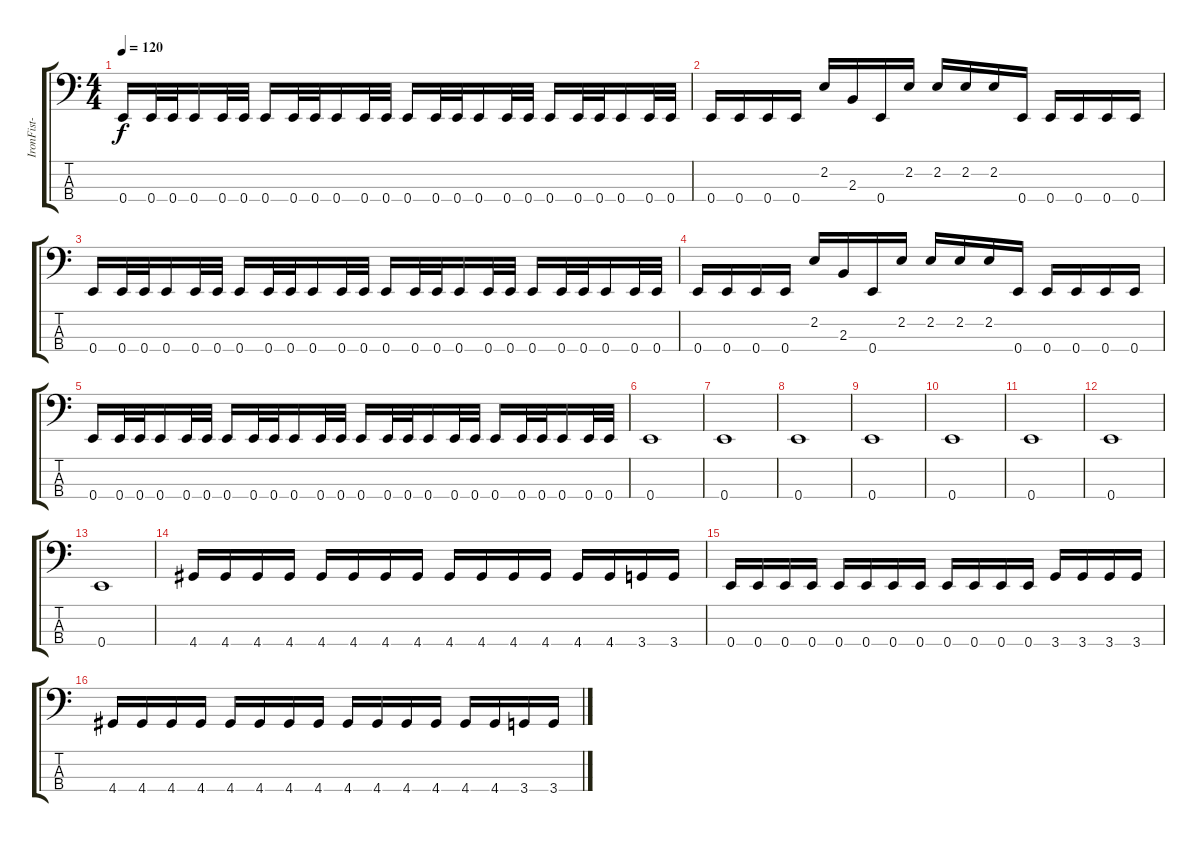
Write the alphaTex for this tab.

\track ("IronFist- Lok" "IronFist- ") {instrument electricbassfinger}
\staff {score tabs}
\tuning (G2 D2 A1 E1) {hide}
\ts (4 4)
\tempo 120
\clef f4
\ks c
0.4.16{dy f} 0.4.32 0.4.32 0.4.16 0.4.32 0.4.32 0.4.16 0.4.32 0.4.32 0.4.16 0.4.32 0.4.32 0.4.16 0.4.32 0.4.32 0.4.16 0.4.32 0.4.32 0.4.16 0.4.32 0.4.32 0.4.16 0.4.32 0.4.32 |
0.4.16 0.4.16 0.4.16 0.4.16 2.2.16 2.3.16 0.4.16 2.2.16 2.2.16 2.2.16 2.2.16 0.4.16 0.4.16 0.4.16 0.4.16 0.4.16 |
0.4.16 0.4.32 0.4.32 0.4.16 0.4.32 0.4.32 0.4.16 0.4.32 0.4.32 0.4.16 0.4.32 0.4.32 0.4.16 0.4.32 0.4.32 0.4.16 0.4.32 0.4.32 0.4.16 0.4.32 0.4.32 0.4.16 0.4.32 0.4.32 |
0.4.16 0.4.16 0.4.16 0.4.16 2.2.16 2.3.16 0.4.16 2.2.16 2.2.16 2.2.16 2.2.16 0.4.16 0.4.16 0.4.16 0.4.16 0.4.16 |
0.4.16 0.4.32 0.4.32 0.4.16 0.4.32 0.4.32 0.4.16 0.4.32 0.4.32 0.4.16 0.4.32 0.4.32 0.4.16 0.4.32 0.4.32 0.4.16 0.4.32 0.4.32 0.4.16 0.4.32 0.4.32 0.4.16 0.4.32 0.4.32 |
0.4.1 |
0.4.1 |
0.4.1 |
0.4.1 |
0.4.1 |
0.4.1 |
0.4.1 |
0.4.1 |
4.4.16 4.4.16 4.4.16 4.4.16 4.4.16 4.4.16 4.4.16 4.4.16 4.4.16 4.4.16 4.4.16 4.4.16 4.4.16 4.4.16 3.4.16 3.4.16 |
0.4.16 0.4.16 0.4.16 0.4.16 0.4.16 0.4.16 0.4.16 0.4.16 0.4.16 0.4.16 0.4.16 0.4.16 3.4.16 3.4.16 3.4.16 3.4.16 |
4.4.16 4.4.16 4.4.16 4.4.16 4.4.16 4.4.16 4.4.16 4.4.16 4.4.16 4.4.16 4.4.16 4.4.16 4.4.16 4.4.16 3.4.16 3.4.16
